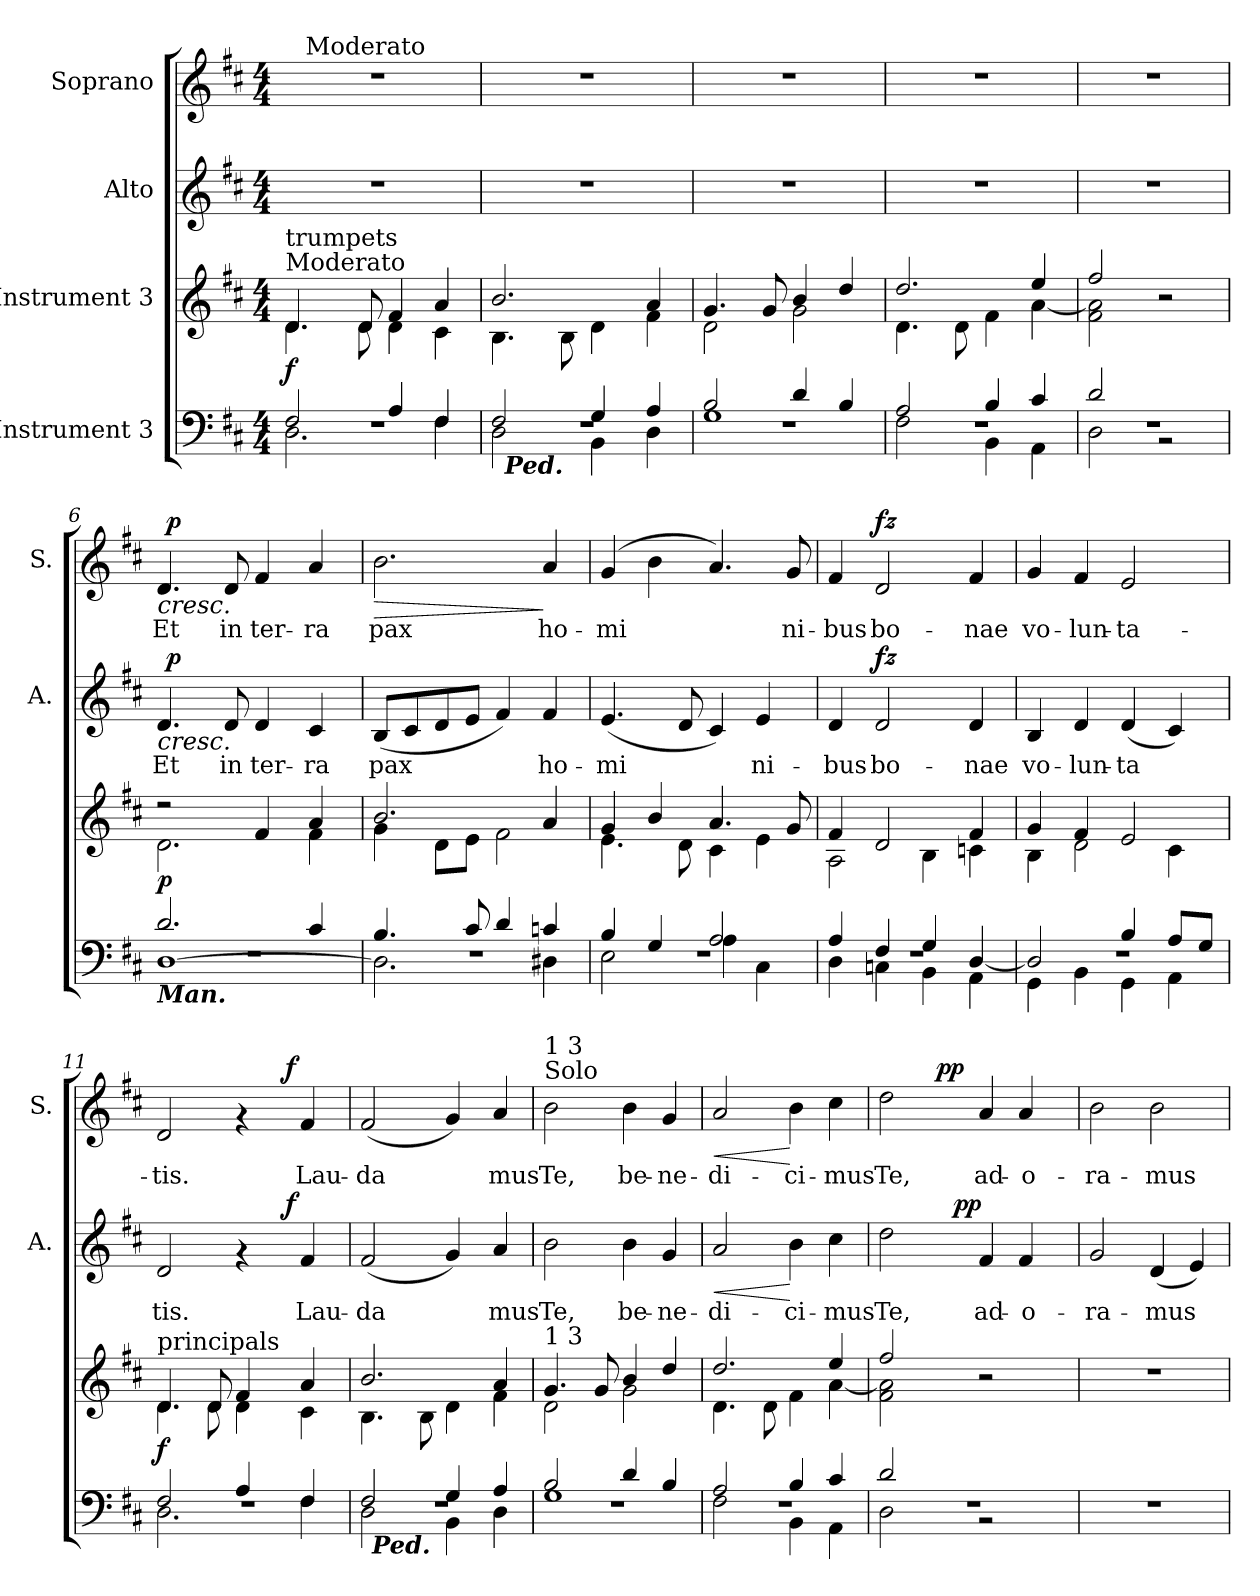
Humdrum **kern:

**kern	**dynam	**kern	**dynam	**kern	**text	**dynam	**kern	**text	**dynam
*part4	*part4	*part3	*part3	*part2	*part2	*part2	*part1	*part1	*part1
*staff4	*staff4	*staff3	*staff3	*staff2	*staff2	*staff2	*staff1	*staff1	*staff1
*I"Instrument 3	*	*I"Instrument 3	*	*I"Alto	*	*	*I"Soprano	*	*
*	*	*	*	*I'A.	*	*	*I'S.	*	*
!!LO:PB:g=z
*stria5	*	*stria5	*	*stria5	*	*	*stria5	*	*
*clefF4	*	*clefG2	*	*clefG2	*	*	*clefG2	*	*
*k[f#c#]	*	*k[f#c#]	*	*k[f#c#]	*	*	*k[f#c#]	*	*
*D:	*	*D:	*	*D:	*	*	*D:	*	*
*M4/4	*	*M4/4	*	*M4/4	*	*	*M4/4	*	*
*MM108	*	*MM108	*	*MM108	*	*	*MM108	*	*
=1	=1	=1	=1	=1	=1	=1	=1	=1	=1
*^	*	*^	*	*	*	*	*	*	*
*	*^	*	*	*	*	*	*	*	*	*	*
!	!	!	!	!LO:TX:a:t=Moderato	!	!	!	!	!	!	!	!
!	!	!	!	!LO:TX:a:t=trumpets	!	!	!	!	!	!	!	!
!	!	!	!	!	!	!LO:DY:b	!	!	!	!	!	!
*	*	*	*	*	*	*	*	*	*	*^	*	*
1r	2F#/	2.D\	.	4.d/	4.d\	f	1r	.	.	1r	16ryy	.	.
*	*	*	*	*	*	*	*	*	*	*MM108	*	*	*
!	!	!	!	!	!	!	!	!	!	!	!LO:TX:a:t=Moderato	!	!
.	.	.	.	.	.	.	.	.	.	.	2...ryy	.	.
.	.	.	.	8d/	8d\	.	.	.	.	.	.	.	.
.	4A/	.	.	4f#/	4d\	.	.	.	.	.	.	.	.
.	4F#/	4F#\	.	4a/	4c#\	.	.	.	.	.	.	.	.
*	*	*	*	*	*	*	*	*	*	*v	*v	*	*
=2	=2	=2	=2	=2	=2	=2	=2	=2	=2	=2	=2	=2
*	*	*^	*	*	*	*	*	*	*	*	*	*
1r	2F#/	2D\	32ryy	.	2.b/	4.B\	.	1r	.	.	1r	.	.
!	!	!	!LO:TX:b:Bi:t=Ped.	!	!	!	!	!	!	!	!	!	!
.	.	.	2ryy	.	.	.	.	.	.	.	.	.	.
.	.	.	.	.	.	8B\	.	.	.	.	.	.	.
.	4G/	4BB\	.	.	.	4d\	.	.	.	.	.	.	.
.	.	.	4...ryy	.	.	.	.	.	.	.	.	.	.
.	4A/	4D\	.	.	4a/	4f#\	.	.	.	.	.	.	.
*	*	*v	*v	*	*	*	*	*	*	*	*	*	*
=3	=3	=3	=3	=3	=3	=3	=3	=3	=3	=3	=3	=3
1r	2B/	1G	.	4.g/	2d\	.	1r	.	.	1r	.	.
.	.	.	.	8g/	.	.	.	.	.	.	.	.
.	4d/	.	.	4b/	2g\	.	.	.	.	.	.	.
.	4B/	.	.	4dd/	.	.	.	.	.	.	.	.
=4	=4	=4	=4	=4	=4	=4	=4	=4	=4	=4	=4	=4
1r	2A/	2F#\	.	2.dd/	4.d\	.	1r	.	.	1r	.	.
.	.	.	.	.	8d\	.	.	.	.	.	.	.
.	4B/	4BB\	.	.	4f#\	.	.	.	.	.	.	.
.	4c#/	4AA\	.	4ee/	[<4a\	.	.	.	.	.	.	.
=5	=5	=5	=5	=5	=5	=5	=5	=5	=5	=5	=5	=5
1r	2d/	2D\	.	2ff#/	2a\] 2f#\	.	1r	.	.	1r	.	.
.	2r	2ryy	.	2r	2ryy	.	.	.	.	.	.	.
=6	=6	=6	=6	=6	=6	=6	=6	=6	=6	=6	=6	=6
!LO:TX:b:Bi:t=Man.	!	!	!	!	!	!	!	!	!	!	!	!
!	!	!	!LO:DY:a	!	!	!	!	!LO:LY:b:cj	!LO:HP:b	!	!LO:LY:b:cj	!LO:HP:b
*	*	*	*	*	*	*	*^	*	*	*^	*	*
1r	2.d/	[<1D	p	2r	2.d\	.	4.d/	64ryy	Et	<	4.d/	64ryy	Et	<
!	!	!	!	!	!	!	!	!	!	!LO:DY:a	!	!	!	!LO:DY:a
.	.	.	.	.	.	.	.	2ryy	.	p	.	2ryy	.	p
!	!	!	!	!	!	!	!	!	!LO:LY:b:cj	!	!	!	!LO:LY:b:cj	!
.	.	.	.	.	.	.	8d/	.	in	.	8d/	.	in	.
!	!	!	!	!	!	!	!	!	!LO:LY:b:cj	!	!	!	!LO:LY:b:cj	!
.	.	.	.	4f#/	.	.	4d/	.	ter-	.	4f#/	.	ter-	[
.	.	.	.	.	.	.	.	4ryy	.	.	.	4ryy	.	.
!	!	!	!	!	!	!	!	!	!LO:LY:b:cj	!	!	!	!LO:LY:b:cj	!
.	4c#/	.	.	4a/	4f#\	.	4c#/	.	-ra	[	4a/	.	-ra	.
.	.	.	.	.	.	.	.	8...ryy	.	.	.	8...ryy	.	.
!!LO:LB:g=z
=7	=7	=7	=7	=7	=7	=7	=7	=7	=7	=7	=7	=7	=7	=7
!	!	!	!	!	!	!	!	!	!LO:LY:b:cj	!	!	!	!LO:LY:b:cj	!LO:HP:b
*	*	*	*	*	*	*	*v	*v	*	*	*	*	*	*
*	*	*	*	*	*	*	*	*	*	*v	*v	*	*
1r	4.B/	2.D\]	.	2.b/	4g\	.	(<8B/L	pax	.	2.b\	pax	>
!	!	!	!	!	!	!	!	!LO:LY:b:cj	!	!	!	!
.	.	.	.	.	.	.	8c#/	.	.	.	.	.
!	!	!	!	!	!	!	!	!LO:LY:b:cj	!	!	!	!
.	.	.	.	.	8d\L	.	8d/	.	.	.	.	.
!	!	!	!	!	!	!	!	!LO:LY:b:cj	!	!	!	!
.	8c#/	.	.	.	8e\J	.	8e/J	.	.	.	.	.
!	!	!	!	!	!	!	!	!LO:LY:b:cj	!	!	!	!
.	4d/	.	.	.	2f#\	.	4f#/)	.	.	.	.	.
!	!	!	!	!	!	!	!	!LO:LY:b:cj	!	!	!LO:LY:b:cj	!
.	4cn/	4D#X\	.	4a/	.	.	4f#/	ho-	.	4a/	ho-	]
=8	=8	=8	=8	=8	=8	=8	=8	=8	=8	=8	=8	=8
!	!	!	!	!	!	!	!	!LO:LY:b:cj	!	!	!LO:LY:b:cj	!
1r	4B/	2E\	.	4g/	4.e\	.	(<4.e/	-mi-	.	(>4g/	-mi-	.
!	!	!	!	!	!	!	!	!	!	!	!LO:LY:b:cj	!
.	4G/	.	.	4b/	.	.	.	.	.	4b\	--	.
!	!	!	!	!	!	!	!	!LO:LY:b:cj	!	!	!	!
.	.	.	.	.	8d\	.	8d/	--	.	.	.	.
!	!	!	!	!	!	!	!	!LO:LY:b:cj	!	!	!LO:LY:b:cj	!
.	2A/	4A\	.	4.a/	4c#\	.	4c#/)	--	.	4.a/)	--	.
!	!	!	!	!	!	!	!	!LO:LY:b:cj	!	!	!	!
.	.	4C#\	.	.	4e\	.	4e/	-ni-	.	.	.	.
!	!	!	!	!	!	!	!	!	!	!	!LO:LY:b:cj	!
.	.	.	.	8g/	.	.	.	.	.	8g/	-ni-	.
=9	=9	=9	=9	=9	=9	=9	=9	=9	=9	=9	=9	=9
!	!	!	!	!	!	!	!	!LO:LY:b:cj	!	!	!LO:LY:b:cj	!
1r	4A/	4D\	.	4f#/	2A\	.	4d/	-bus	.	4f#/	-bus	.
!	!	!	!	!	!	!	!	!LO:LY:b:cj	!LO:DY:a	!	!LO:LY:b:cj	!LO:DY:a
.	4F#/	4Cn\	.	2d/	.	.	2d/	bo-	fz	2d/	bo-	fz
.	4G/	4BB\	.	.	4B\	.	.	.	.	.	.	.
!	!	!	!	!	!	!	!	!LO:LY:b:cj	!	!	!LO:LY:b:cj	!
.	[>4D/	4AA\	.	4f#/	4cn\	.	4d/	-nae	.	4f#/	-nae	.
=10	=10	=10	=10	=10	=10	=10	=10	=10	=10	=10	=10	=10
!	!	!	!	!	!	!	!	!LO:LY:b:cj	!	!	!LO:LY:b:cj	!
1r	2D/]	4GG\	.	4g/	4B\	.	4B/	vo-	.	4g/	vo-	.
!	!	!	!	!	!	!	!	!LO:LY:b:cj	!	!	!LO:LY:b:cj	!
.	.	4BB\	.	4f#/	2d\	.	4d/	-lun-	.	4f#/	-lun-	.
!	!	!	!	!	!	!	!	!LO:LY:b:cj	!	!	!LO:LY:b:cj	!
.	4B/	4GG\	.	2e/	.	.	(<4d/	-ta-	.	2e/	-ta-	.
!	!	!	!	!	!	!	!	!LO:LY:b:cj	!	!	!	!
.	8A/L	4AA\	.	.	4c#\	.	4c#/)	--	.	.	.	.
.	8G/J	.	.	.	.	.	.	.	.	.	.	.
=11	=11	=11	=11	=11	=11	=11	=11	=11	=11	=11	=11	=11
!	!	!	!	!LO:TX:a:t=principals	!	!	!	!	!	!	!	!
!	!	!	!	!	!	!LO:DY:b	!	!LO:LY:b:cj	!	!	!LO:LY:b:cj	!
*	*	*	*	*	*	*	*^	*	*	*^	*	*
1r	2F#/	2.D\	.	4.d/	4.d\	f	2d/	2ryy	-tis.	.	2d/	2ryy	-tis.	.
.	.	.	.	8d/	8d\	.	.	.	.	.	.	.	.	.
.	4A/	.	.	4f#/	4d\	.	4rf	8ryy	.	.	4rf	8ryy	.	.
.	.	.	.	.	.	.	.	16ryy	.	.	.	16ryy	.	.
.	.	.	.	.	.	.	.	64ryy	.	.	.	64ryy	.	.
!	!	!	!	!	!	!	!	!	!	!LO:DY:a	!	!	!	!LO:DY:a
.	.	.	.	.	.	.	.	4ryy	.	f	.	4ryy	.	f
!	!	!	!	!	!	!	!	!	!LO:LY:b:cj	!	!	!	!LO:LY:b:cj	!
.	4F#/	4F#\	.	4a/	4c#\	.	4f#/	.	Lau-	.	4f#/	.	Lau-	.
.	.	.	.	.	.	.	.	32.ryy	.	.	.	32.ryy	.	.
=12	=12	=12	=12	=12	=12	=12	=12	=12	=12	=12	=12	=12	=12	=12
!	!	!	!	!	!	!	!	!	!LO:LY:b:cj	!	!	!	!LO:LY:b:cj	!
*	*	*	*	*	*	*	*v	*v	*	*	*	*	*	*
*	*	*^	*	*	*	*	*	*	*	*v	*v	*	*
1r	2F#/	2D\	32ryy	.	2.b/	4.B\	.	(<2f#/	-da-	.	(<2f#/	-da-	.
!	!	!	!LO:TX:b:Bi:t=Ped.	!	!	!	!	!	!	!	!	!	!
.	.	.	2ryy	.	.	.	.	.	.	.	.	.	.
.	.	.	.	.	.	8B\	.	.	.	.	.	.	.
!	!	!	!	!	!	!	!	!	!LO:LY:b:cj	!	!	!LO:LY:b:cj	!
.	4G/	4BB\	.	.	.	4d\	.	4g/)	--	.	4g/)	--	.
.	.	.	4...ryy	.	.	.	.	.	.	.	.	.	.
!	!	!	!	!	!	!	!	!	!LO:LY:b:cj	!	!	!LO:LY:b:cj	!
.	4A/	4D\	.	.	4a/	4f#\	.	4a/	-mus	.	4a/	-mus	.
!!LO:PB:g=z
=13	=13	=13	=13	=13	=13	=13	=13	=13	=13	=13	=13	=13	=13
!	!	!	!	!	!	!	!	!	!	!	!LO:TX:a:t=Solo	!	!
!	!	!	!	!	!	!	!	!	!	!	!LO:TX:a:t=1 3	!	!
!	!	!	!	!	!LO:TX:a:t=1 3	!	!	!	!	!	!	!	!
!	!	!	!	!	!	!	!	!	!LO:LY:b:cj	!	!	!LO:LY:b:cj	!
*	*	*v	*v	*	*	*	*	*	*	*	*	*	*
1r	2B/	1G	.	4.g/	2d\	.	2b\	Te,	.	2b\	Te,	.
.	.	.	.	8g/	.	.	.	.	.	.	.	.
!	!	!	!	!	!	!	!	!LO:LY:b:cj	!	!	!LO:LY:b:cj	!
.	4d/	.	.	4b/	2g\	.	4b\	be-	.	4b\	be-	.
!	!	!	!	!	!	!	!	!LO:LY:b:cj	!	!	!LO:LY:b:cj	!
.	4B/	.	.	4dd/	.	.	4g/	-ne-	.	4g/	-ne-	.
=14	=14	=14	=14	=14	=14	=14	=14	=14	=14	=14	=14	=14
!	!	!	!	!	!	!	!	!LO:LY:b:cj	!LO:HP:b	!	!LO:LY:b:cj	!LO:HP:b
1r	2A/	2F#\	.	2.dd/	4.d\	.	2a/	-di-	<	2a/	-di-	<
.	.	.	.	.	8d\	.	.	.	.	.	.	.
!	!	!	!	!	!	!	!	!LO:LY:b:cj	!	!	!LO:LY:b:cj	!
.	4B/	4BB\	.	.	4f#\	.	4b\	-ci-	[	4b\	-ci-	[
!	!	!	!	!	!	!	!	!LO:LY:b:cj	!	!	!LO:LY:b:cj	!
.	4c#/	4AA\	.	4ee/	[<4a\	.	4cc#\	-mus	.	4cc#\	-mus	.
=15	=15	=15	=15	=15	=15	=15	=15	=15	=15	=15	=15	=15
!	!	!	!	!	!	!	!	!LO:LY:b:cj	!	!	!LO:LY:b:cj	!
*	*	*	*	*	*	*	*^	*	*	*^	*	*
1r	2d/	2D\	.	2ff#/	2a\] 2f#\	.	2dd\	4.ryy	Te,	.	2dd\	4ryy	Te,	.
.	.	.	.	.	.	.	.	.	.	.	.	16ryy	.	.
!	!	!	!	!	!	!	!	!	!	!	!	!	!	!LO:DY:a
.	.	.	.	.	.	.	.	.	.	.	.	2ryy	.	pp
!	!	!	!	!	!	!	!	!	!	!LO:DY:a	!	!	!	!
.	.	.	.	.	.	.	.	2ryy	.	pp	.	.	.	.
!	!	!	!	!	!	!	!	!	!LO:LY:b:cj	!	!	!	!LO:LY:b:cj	!
.	2r	2ryy	.	2r	2ryy	.	4f#/	.	ad-	.	4a/	.	ad-	.
!	!	!	!	!	!	!	!	!	!LO:LY:b:cj	!	!	!	!LO:LY:b:cj	!
.	.	.	.	.	.	.	4f#/	.	-o-	.	4a/	.	-o-	.
.	.	.	.	.	.	.	.	.	.	.	.	8.ryy	.	.
.	.	.	.	.	.	.	.	8ryy	.	.	.	.	.	.
=16	=16	=16	=16	=16	=16	=16	=16	=16	=16	=16	=16	=16	=16	=16
!	!	!	!	!	!	!	!	!	!LO:LY:b:cj	!	!	!	!LO:LY:b:cj	!
*v	*v	*v	*	*	*	*	*v	*v	*	*	*v	*v	*	*
*	*	*v	*v	*	*	*	*	*	*	*
1r	.	1r	.	2g/	-ra-	.	2b\	-ra-	.
!	!	!	!	!	!LO:LY:b:cj	!	!	!LO:LY:b:cj	!
.	.	.	.	(<4d/	-mus	.	2b\	-mus	.
!	!	!	!	!	!LO:LY:b:cj	!	!	!	!
.	.	.	.	4e/)	.	.	.	.	.
=	=	=	=	=	=	=	=	=	=
*-	*-	*-	*-	*-	*-	*-	*-	*-	*-
